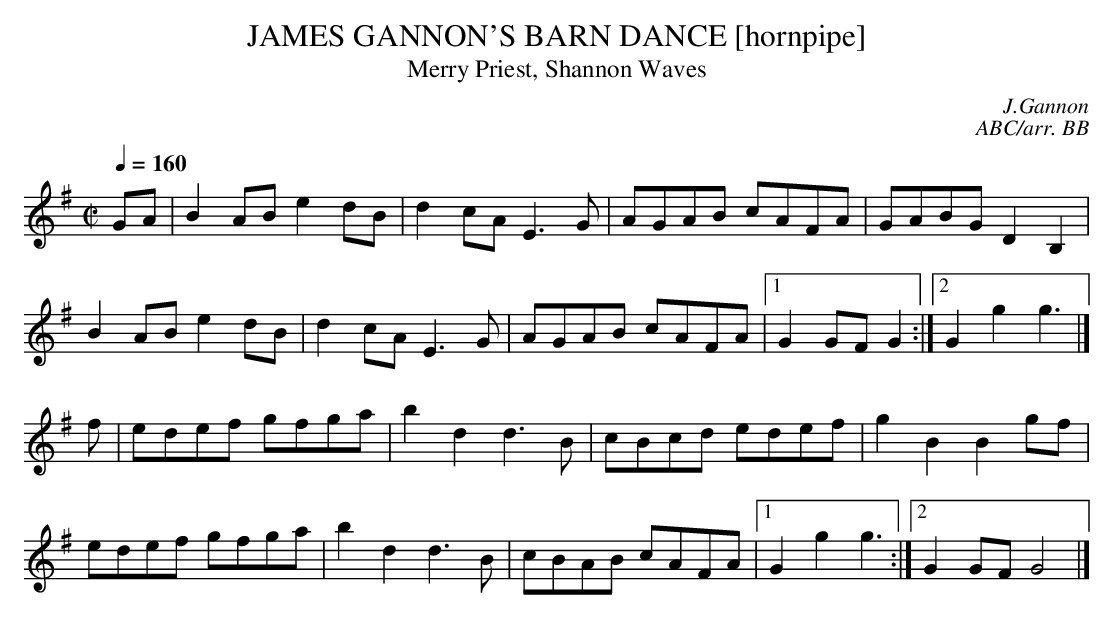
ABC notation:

X:1
T:JAMES GANNON'S BARN DANCE [hornpipe]
T:Merry Priest, Shannon Waves
C:J.Gannon
C:ABC/arr. BB
M:C|
L:1/8
Q:1/4=160
K:G
GA|B2 AB e2 dB|d2cA E3G|AGAB cAFA|GABG D2 B,2|
B2 AB e2 dB|d2 cA E3 G|AGAB cAFA|1 G2 GF G2:|2 G2 g2 g3|]
f|edef gfga|b2 d2 d3 B|cBcd edef|g2 B2 B2 gf|
edef gfga|b2 d2 d3 B|cBAB cAFA|1 G2 g2 g3:|2 G2 GF G4|]
